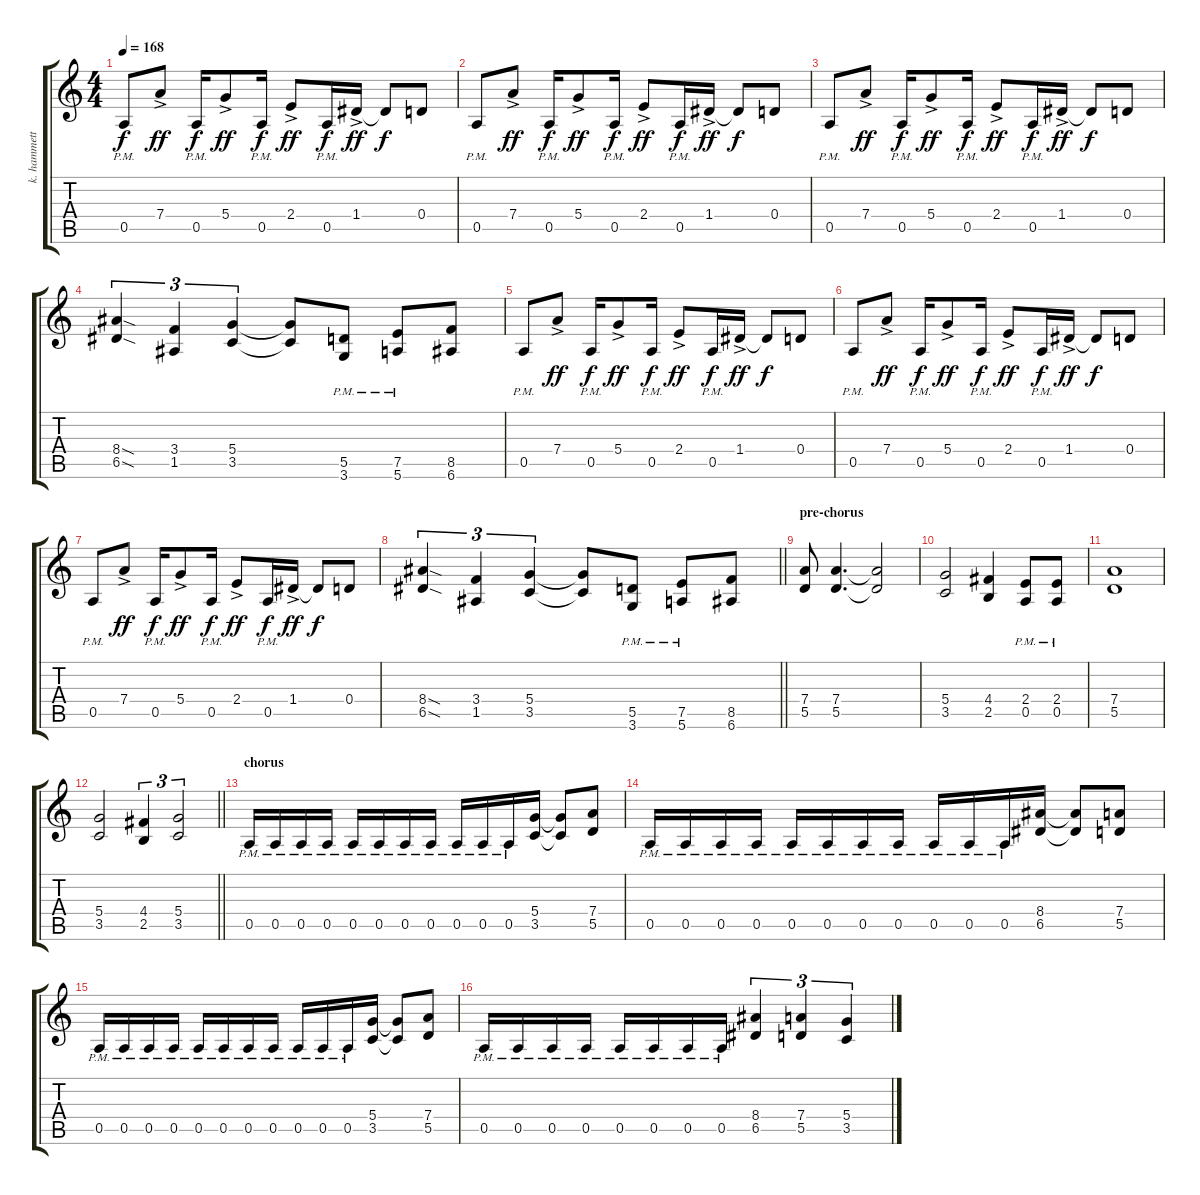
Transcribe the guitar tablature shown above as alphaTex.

\track ("k. hammett - rhythm guitar" "k. hammett") {instrument distortionguitar}
\staff {score tabs}
\tuning (E4 B3 G3 D3 A2 E2) {hide}
\ts (4 4)
\tempo 168
\clef g2
\ks c
0.5{pm}.8{dy f} 7.4{ac}.8{dy ff} 0.5{pm}.16{dy f} 5.4{ac}.8{dy ff} 0.5{pm}.16{dy f} 2.4{ac}.8{dy ff} 0.5{pm}.16{dy f} 1.4{ac}.16{dy ff} 1.4{t}.8{dy f} 0.4.8 |
0.5{pm}.8 7.4{ac}.8{dy ff} 0.5{pm}.16{dy f} 5.4{ac}.8{dy ff} 0.5{pm}.16{dy f} 2.4{ac}.8{dy ff} 0.5{pm}.16{dy f} 1.4{ac}.16{dy ff} 1.4{t}.8{dy f} 0.4.8 |
0.5{pm}.8 7.4{ac}.8{dy ff} 0.5{pm}.16{dy f} 5.4{ac}.8{dy ff} 0.5{pm}.16{dy f} 2.4{ac}.8{dy ff} 0.5{pm}.16{dy f} 1.4{ac}.16{dy ff} 1.4{t}.8{dy f} 0.4.8 |
(8.4{sod} 6.5{sod}).4{tu (3 2)} (3.4 1.5).4{tu (3 2)} (5.4 3.5).4{tu (3 2)} (5.4{t} 3.5{t}).8 (5.5{pm} 3.6{pm}).8 (7.5{pm} 5.6{pm}).8 (8.5 6.6).8 |
0.5{pm}.8 7.4{ac}.8{dy ff} 0.5{pm}.16{dy f} 5.4{ac}.8{dy ff} 0.5{pm}.16{dy f} 2.4{ac}.8{dy ff} 0.5{pm}.16{dy f} 1.4{ac}.16{dy ff} 1.4{t}.8{dy f} 0.4.8 |
0.5{pm}.8 7.4{ac}.8{dy ff} 0.5{pm}.16{dy f} 5.4{ac}.8{dy ff} 0.5{pm}.16{dy f} 2.4{ac}.8{dy ff} 0.5{pm}.16{dy f} 1.4{ac}.16{dy ff} 1.4{t}.8{dy f} 0.4.8 |
0.5{pm}.8 7.4{ac}.8{dy ff} 0.5{pm}.16{dy f} 5.4{ac}.8{dy ff} 0.5{pm}.16{dy f} 2.4{ac}.8{dy ff} 0.5{pm}.16{dy f} 1.4{ac}.16{dy ff} 1.4{t}.8{dy f} 0.4.8 |
\barLineRight lightlight
(8.4{sod} 6.5{sod}).4{tu (3 2)} (3.4 1.5).4{tu (3 2)} (5.4 3.5).4{tu (3 2)} (5.4{t} 3.5{t}).8 (5.5{pm} 3.6{pm}).8 (7.5{pm} 5.6{pm}).8 (8.5 6.6).8 |
\section ("" "pre-chorus")
(7.4 5.5).8 (7.4 5.5).4{d} (7.4{t} 5.5{t}).2 |
(5.4 3.5).2 (4.4 2.5).4 (2.4{pm} 0.5{pm}).8 (2.4{pm} 0.5{pm}).8 |
(7.4 5.5).1 |
\barLineRight lightlight
(5.4 3.5).2 (4.4 2.5).4{tu (3 2)} (5.4 3.5).2{tu (3 2)} |
\section ("" "chorus")
0.5{pm}.16 0.5{pm}.16 0.5{pm}.16 0.5{pm}.16 0.5{pm}.16 0.5{pm}.16 0.5{pm}.16 0.5{pm}.16 0.5{pm}.16 0.5{pm}.16 0.5{pm}.16 (5.4 3.5).16 (5.4{t} 3.5{t}).8 (7.4 5.5).8 |
0.5{pm}.16 0.5{pm}.16 0.5{pm}.16 0.5{pm}.16 0.5{pm}.16 0.5{pm}.16 0.5{pm}.16 0.5{pm}.16 0.5{pm}.16 0.5{pm}.16 0.5{pm}.16 (8.4 6.5).16 (8.4{t} 6.5{t}).8 (7.4 5.5).8 |
0.5{pm}.16 0.5{pm}.16 0.5{pm}.16 0.5{pm}.16 0.5{pm}.16 0.5{pm}.16 0.5{pm}.16 0.5{pm}.16 0.5{pm}.16 0.5{pm}.16 0.5{pm}.16 (5.4 3.5).16 (5.4{t} 3.5{t}).8 (7.4 5.5).8 |
0.5{pm}.16 0.5{pm}.16 0.5{pm}.16 0.5{pm}.16 0.5{pm}.16 0.5{pm}.16 0.5{pm}.16 0.5{pm}.16 (8.4 6.5).4{tu (3 2)} (7.4 5.5).4{tu (3 2)} (5.4 3.5).4{tu (3 2)}
